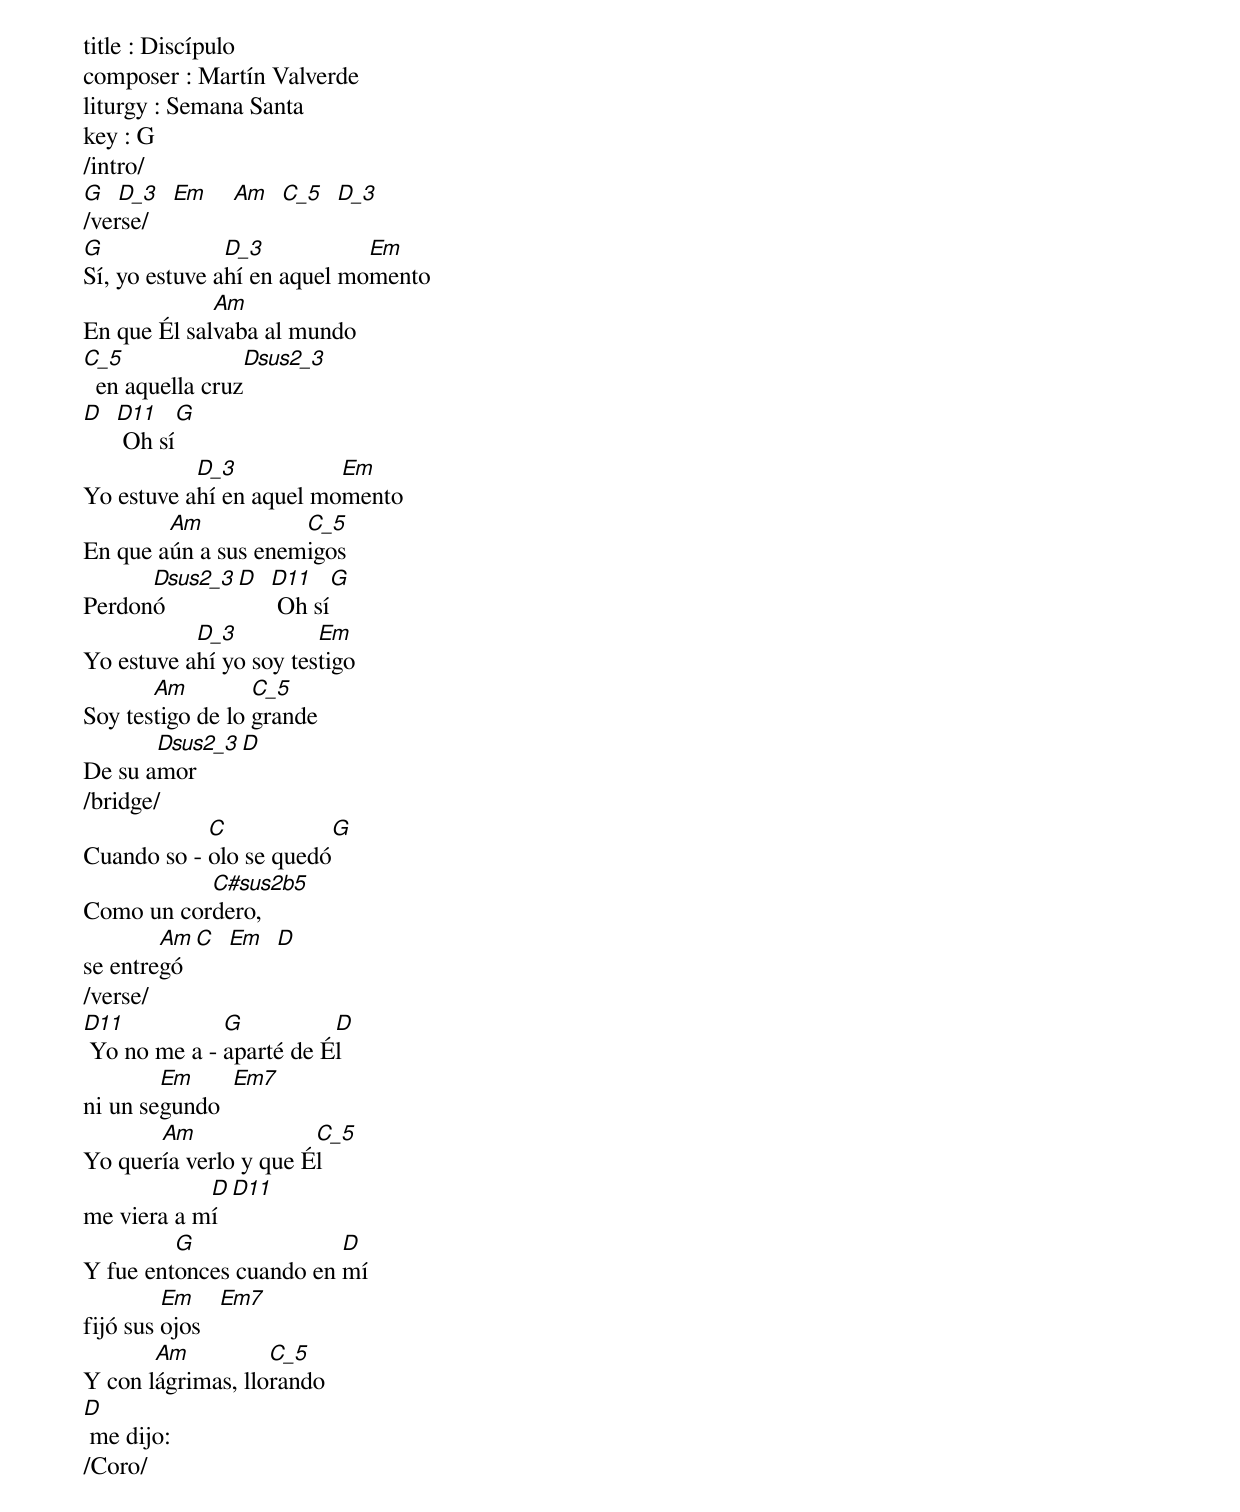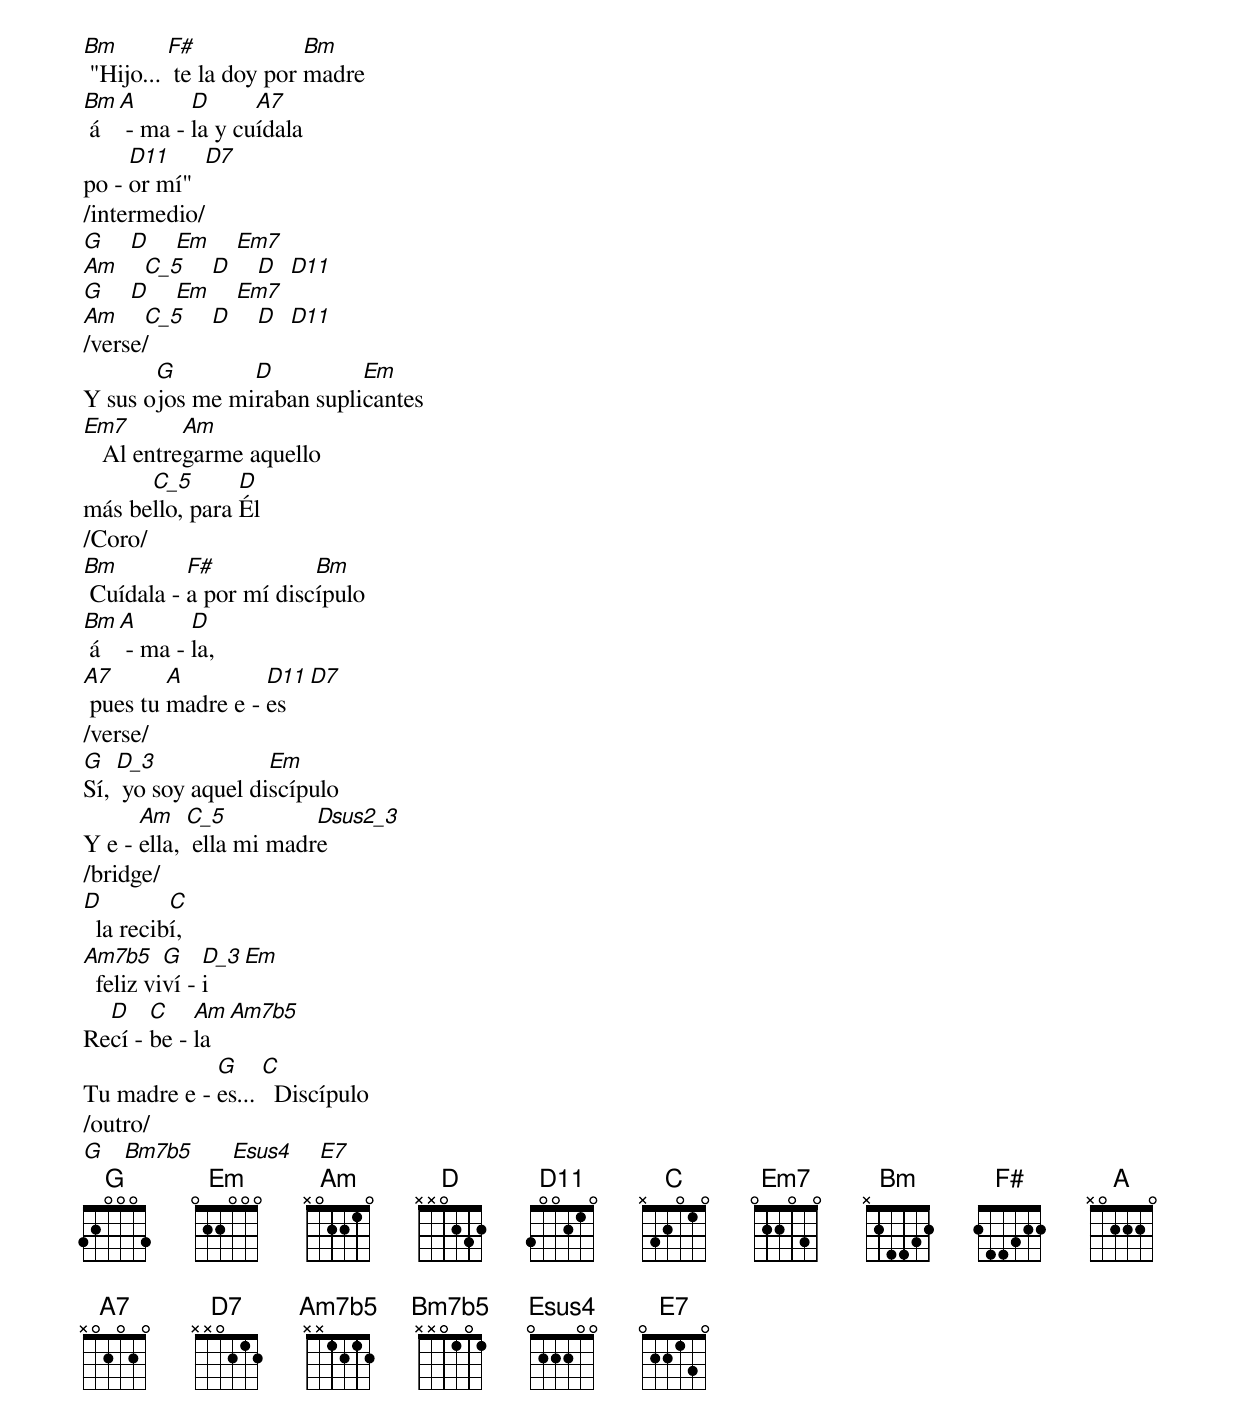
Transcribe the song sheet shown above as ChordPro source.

title : Discípulo
composer : Martín Valverde
liturgy : Semana Santa
key : G
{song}
/intro/
[G]  [D_3]  [Em]    [Am]  [C_5]  [D_3]
/verse/
[G]Sí, yo estuve a[D_3]hí en aquel mo[Em]mento
En que Él sal[Am]vaba al mundo
[C_5]  en aquella cruz[Dsus2_3]
[D]  [D11] Oh sí[G]
Yo estuve a[D_3]hí en aquel mo[Em]mento
En que a[Am]ún a sus enem[C_5]igos
Perdon[Dsus2_3]ó  [D]  [D11] Oh sí[G]
Yo estuve a[D_3]hí yo soy tes[Em]tigo
Soy tes[Am]tigo de lo [C_5]grande
De su a[Dsus2_3]mor   [D]
/bridge/
Cuando so - [C]olo se quedó[G]
Como un cor[C#sus2b5]dero,
se entre[Am]gó  [C]  [Em]  [D]
/verse/
[D11] Yo no me a - [G]aparté de É[D]l
ni un se[Em]gundo  [Em7]
Yo quer[Am]ía verlo y que É[C_5]l
me viera a m[D]í  [D11]
Y fue ent[G]onces cuando en [D]mí
fijó sus [Em]ojos   [Em7]
Y con l[Am]ágrimas, llo[C_5]rando
[D] me dijo:
/Coro/
[Bm] "Hijo... [F#] te la doy por [Bm]madre
[Bm] á[A] - ma - [D]la y cu[A7]ídala
po - [D11]or mí"  [D7]
/intermedio/
[G]    [D]    [Em]    [Em7]
[Am]    [C_5]    [D]    [D]  [D11]
[G]    [D]    [Em]    [Em7]
[Am]    [C_5]    [D]    [D]  [D11]
/verse/
Y sus o[G]jos me mi[D]raban supli[Em]cantes
[Em7]   Al entre[Am]garme aquello
más be[C_5]llo, para [D]Él
/Coro/
[Bm] Cuídala - [F#]a por mí disc[Bm]ípulo
[Bm] á[A] - ma - [D]la,
[A7] pues tu [A]madre e - [D11]es  [D7]
/verse/
[G]Sí, [D_3] yo soy aquel di[Em]scípulo
Y e - [Am]ella, [C_5] ella mi madr[Dsus2_3]e
/bridge/
[D]  la recib[C]í,
[Am7b5]  feliz vi[G]ví - [D_3]i  [Em]
Re[D]cí - [C]be - [Am]la  [Am7b5]
Tu madre e - [G]es... [C]  Discípulo
/outro/
[G]   [Bm7b5]      [Esus4]    [E7]
